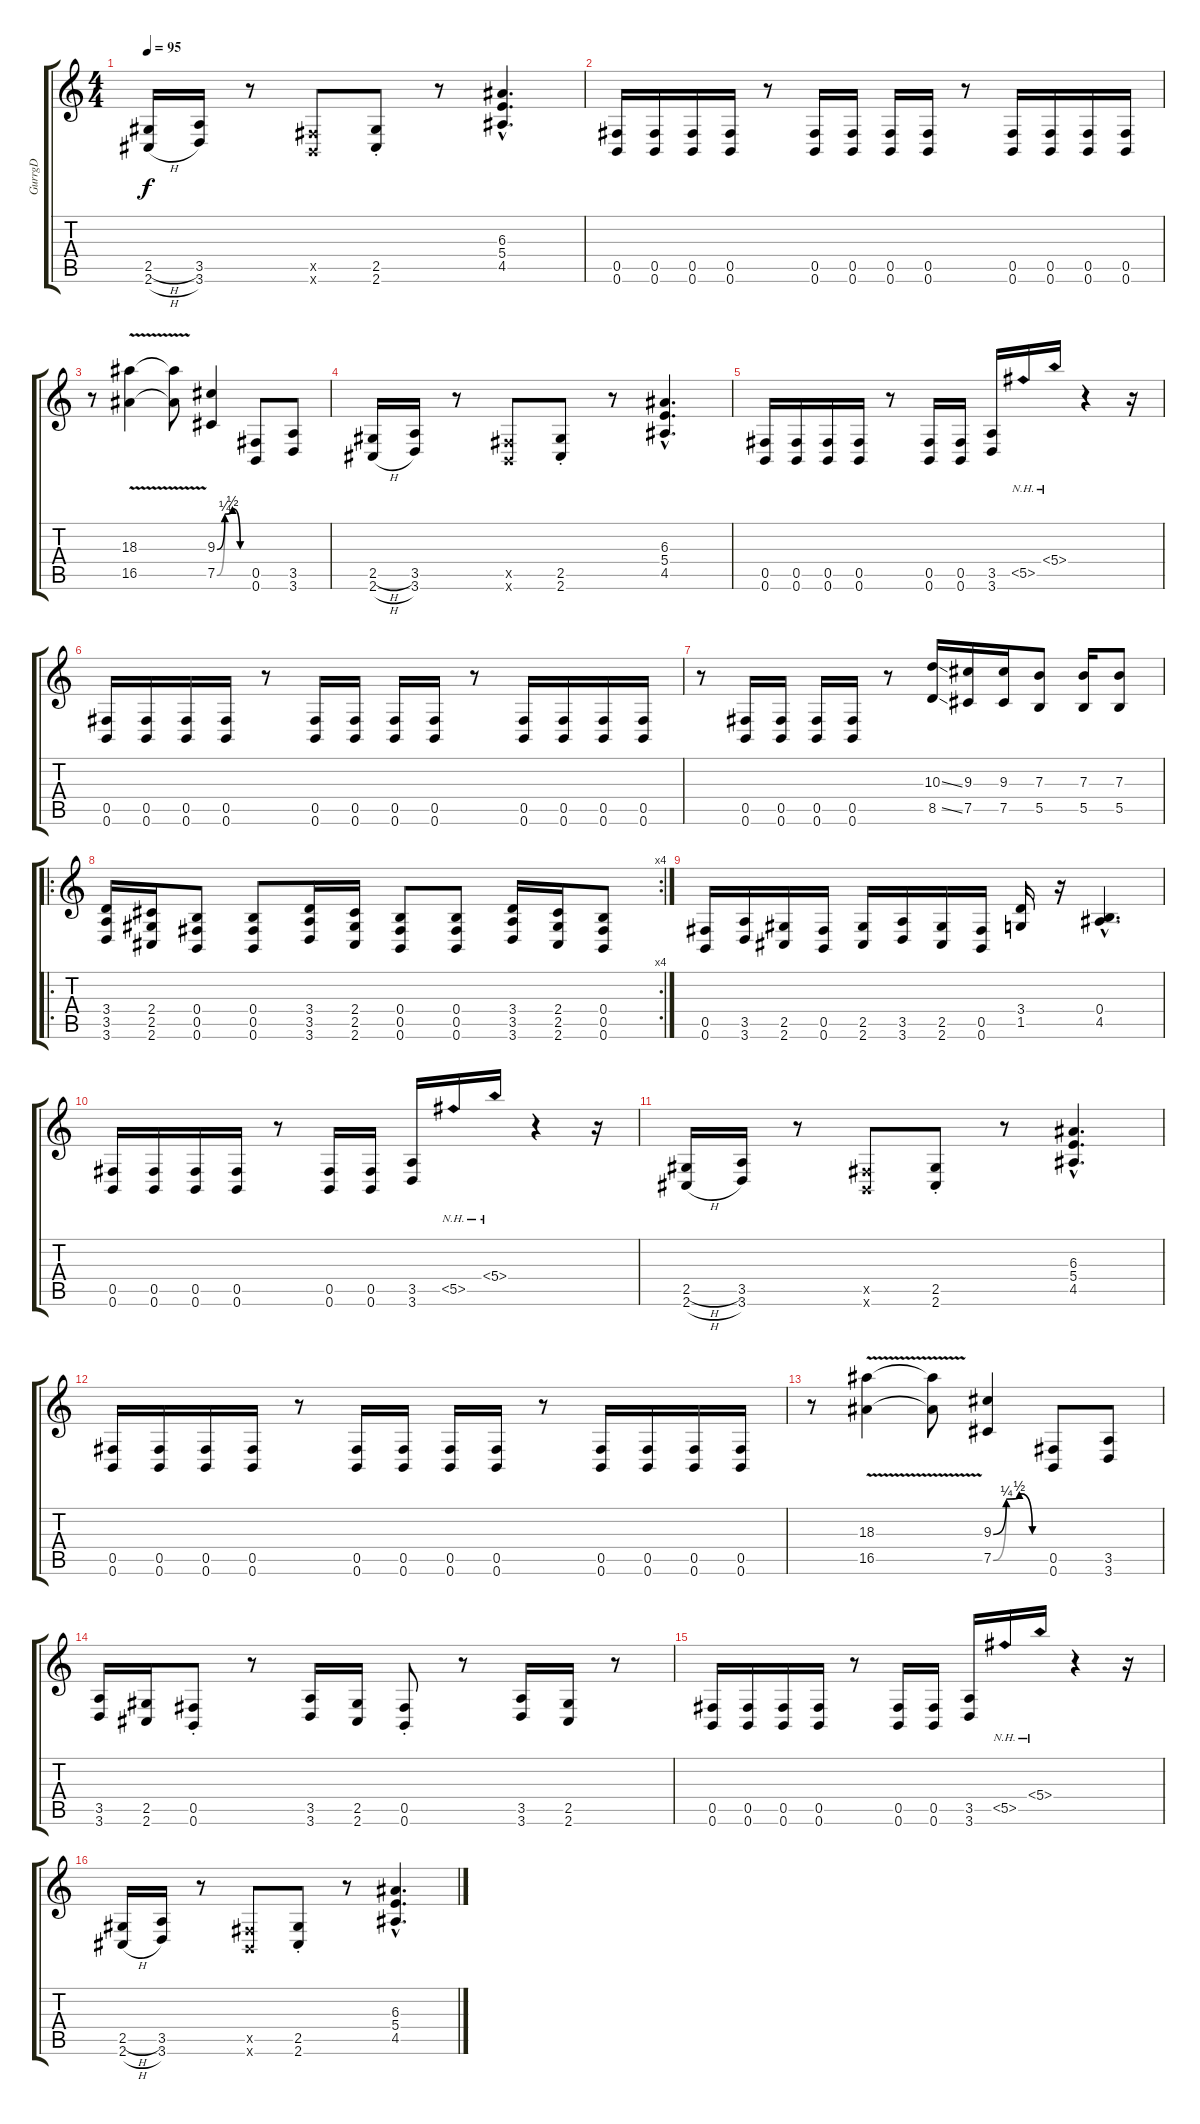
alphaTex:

\track ("GurrgD" "GurrgD") {instrument overdrivenguitar}
\staff {score tabs}
\tuning (Db4 Ab3 E3 B2 Gb2 B1) {hide}
\ts (4 4)
\tempo 95
\clef g2
\ks c
(2.5{h} 2.6{h}).16{dy f} (3.5 3.6).16 r.8 (0.5{x} 0.6{x}).8 (2.5{st} 2.6{st}).8 r.8 (6.3{hac} 5.4{hac} 4.5{hac}).4{d} |
(0.5 0.6).16 (0.5 0.6).16 (0.5 0.6).16 (0.5 0.6).16 r.8 (0.5 0.6).16 (0.5 0.6).16 (0.5 0.6).16 (0.5 0.6).16 r.8 (0.5 0.6).16 (0.5 0.6).16 (0.5 0.6).16 (0.5 0.6).16 |
r.8 (18.3{v} 16.5{v}).4 (18.3{t} 16.5{t}).8 (9.3{be (custom 0 0 15 1 30 2 45 0 60 0)} 7.5{be (custom 0 0 15 1 30 2 45 0 60 0)}).4 (0.5 0.6).8 (3.5 3.6).8 |
(2.5{h} 2.6{h}).16 (3.5 3.6).16 r.8 (0.5{x} 0.6{x}).8 (2.5{st} 2.6{st}).8 r.8 (6.3{hac} 5.4{hac} 4.5{hac}).4{d} |
(0.5 0.6).16 (0.5 0.6).16 (0.5 0.6).16 (0.5 0.6).16 r.8 (0.5 0.6).16 (0.5 0.6).16 (3.5 3.6).16 5.5{nh}.16 5.4{nh}.16 r.4 r.16 |
(0.5 0.6).16 (0.5 0.6).16 (0.5 0.6).16 (0.5 0.6).16 r.8 (0.5 0.6).16 (0.5 0.6).16 (0.5 0.6).16 (0.5 0.6).16 r.8 (0.5 0.6).16 (0.5 0.6).16 (0.5 0.6).16 (0.5 0.6).16 |
r.8 (0.5 0.6).16 (0.5 0.6).16 (0.5 0.6).16 (0.5 0.6).16 r.8 (10.3{ss} 8.5{ss}).16 (9.3 7.5).16 (9.3 7.5).16 (7.3 5.5).8 (7.3 5.5).16 (7.3 5.5).8 |
\ro
\rc 4
(3.4 3.5 3.6).16 (2.4 2.5 2.6).16 (0.4 0.5 0.6).8 (0.4 0.5 0.6).8 (3.4 3.5 3.6).16 (2.4 2.5 2.6).16 (0.4 0.5 0.6).8 (0.4 0.5 0.6).8 (3.4 3.5 3.6).16 (2.4 2.5 2.6).16 (0.4 0.5 0.6).8 |
(0.5 0.6).16 (3.5 3.6).16 (2.5 2.6).16 (0.5 0.6).16 (2.5 2.6).16 (3.5 3.6).16 (2.5 2.6).16 (0.5 0.6).16 (3.4 1.5).16 r.16 (0.4{hac} 4.5{hac}).4{d} |
(0.5 0.6).16 (0.5 0.6).16 (0.5 0.6).16 (0.5 0.6).16 r.8 (0.5 0.6).16 (0.5 0.6).16 (3.5 3.6).16 5.5{nh}.16 5.4{nh}.16 r.4 r.16 |
(2.5{h} 2.6{h}).16 (3.5 3.6).16 r.8 (0.5{x} 0.6{x}).8 (2.5{st} 2.6{st}).8 r.8 (6.3{hac} 5.4{hac} 4.5{hac}).4{d} |
(0.5 0.6).16 (0.5 0.6).16 (0.5 0.6).16 (0.5 0.6).16 r.8 (0.5 0.6).16 (0.5 0.6).16 (0.5 0.6).16 (0.5 0.6).16 r.8 (0.5 0.6).16 (0.5 0.6).16 (0.5 0.6).16 (0.5 0.6).16 |
r.8 (18.3{v} 16.5{v}).4 (18.3{t} 16.5{t}).8 (9.3{be (custom 0 0 15 1 30 2 45 0 60 0)} 7.5{be (custom 0 0 15 1 30 2 45 0 60 0)}).4 (0.5 0.6).8 (3.5 3.6).8 |
(3.5 3.6).16 (2.5 2.6).16 (0.5{st} 0.6{st}).8 r.8 (3.5 3.6).16 (2.5 2.6).16 (0.5{st} 0.6{st}).8 r.8 (3.5 3.6).16 (2.5 2.6).16 r.8 |
(0.5 0.6).16 (0.5 0.6).16 (0.5 0.6).16 (0.5 0.6).16 r.8 (0.5 0.6).16 (0.5 0.6).16 (3.5 3.6).16 5.5{nh}.16 5.4{nh}.16 r.4 r.16 |
(2.5{h} 2.6{h}).16 (3.5 3.6).16 r.8 (0.5{x} 0.6{x}).8 (2.5{st} 2.6{st}).8 r.8 (6.3{hac} 5.4{hac} 4.5{hac}).4{d}
